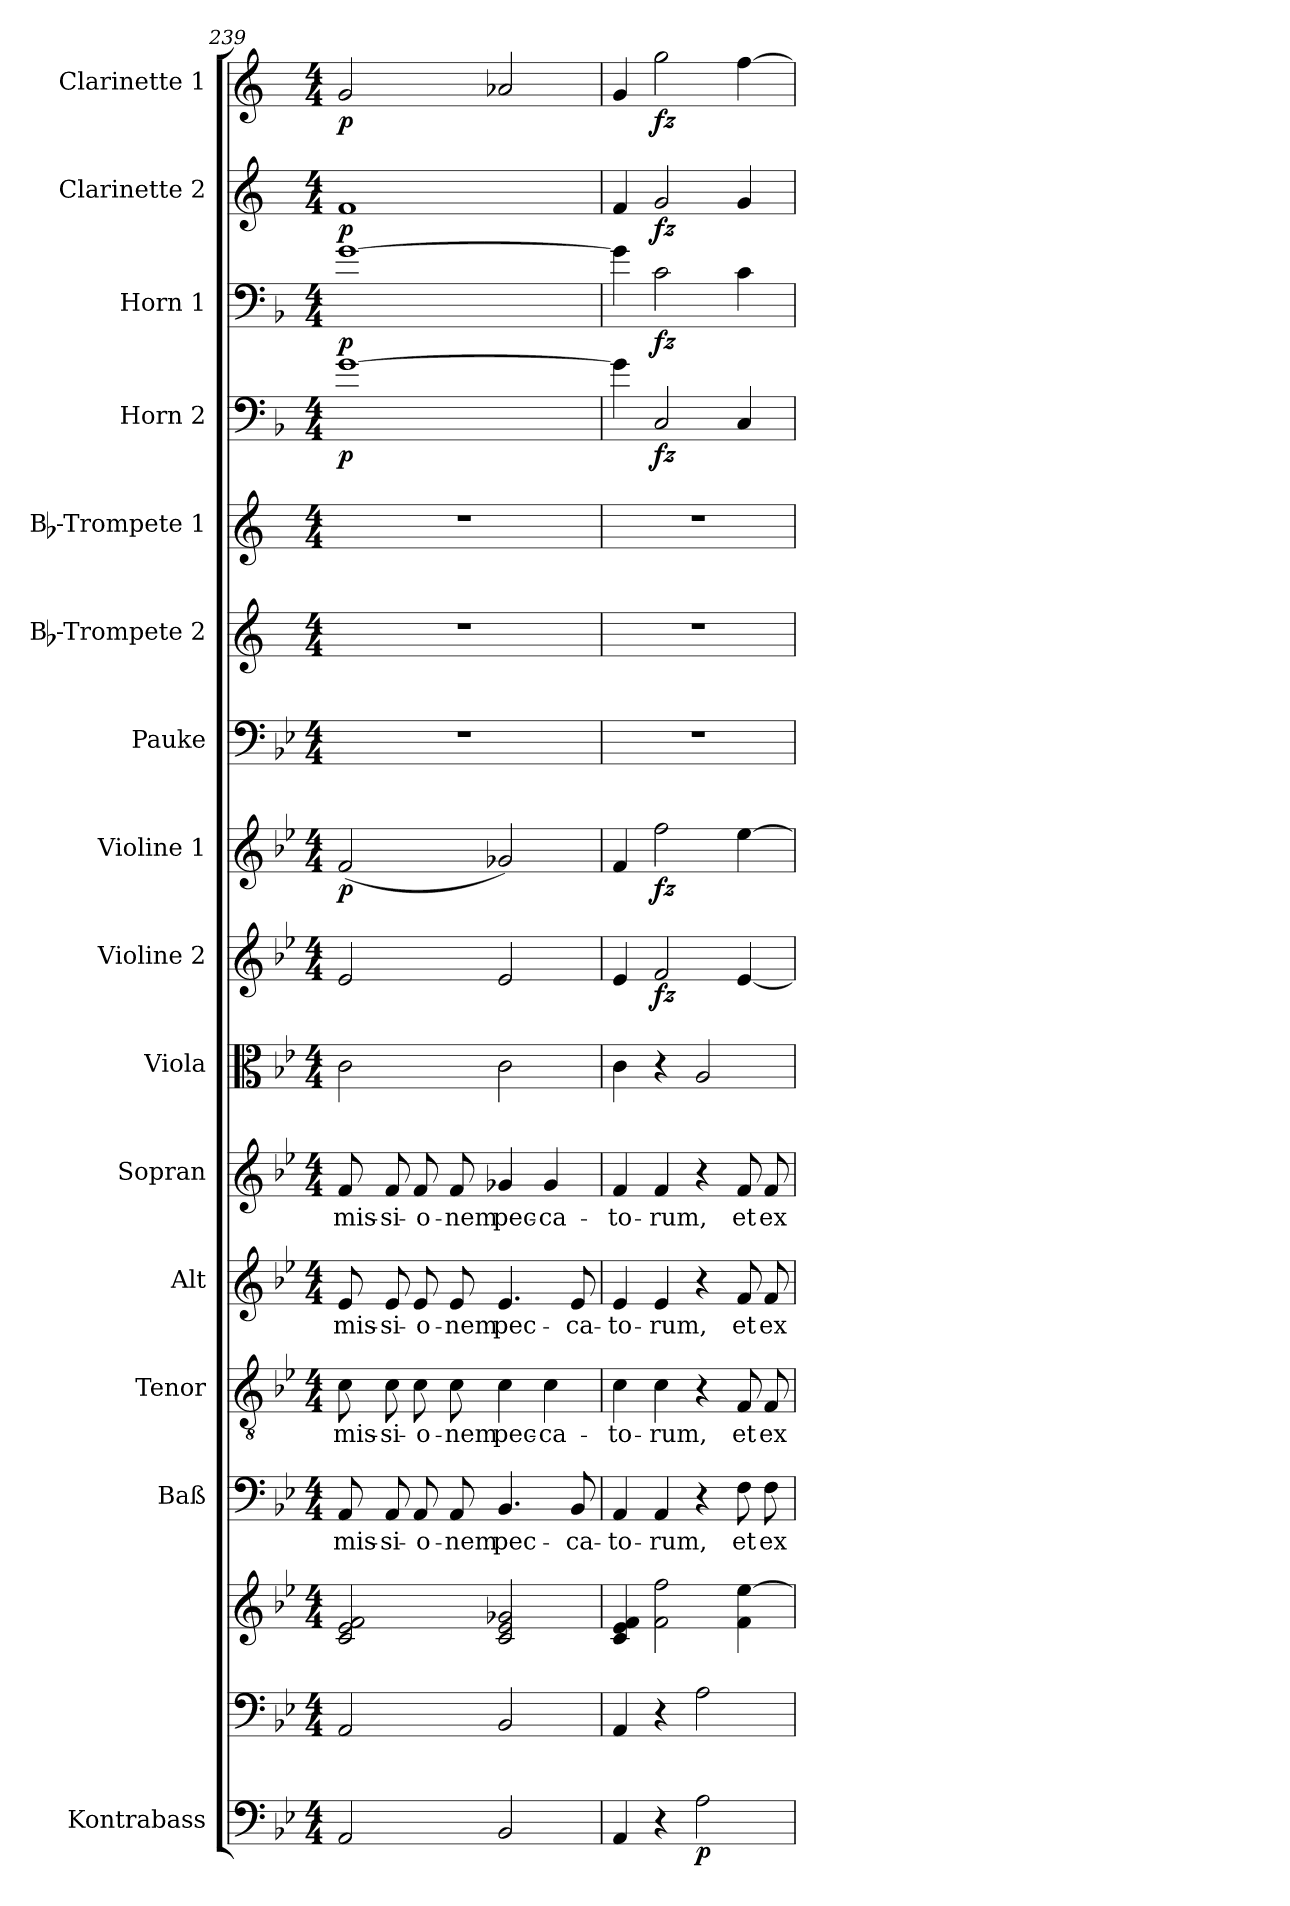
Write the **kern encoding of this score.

**kern	**dynam	**kern	**kern	**kern	**text	**kern	**text	**kern	**text	**kern	**text	**kern	**kern	**dynam	**kern	**dynam	**kern	**kern	**kern	**kern	**dynam	**kern	**dynam	**kern	**dynam	**kern	**dynam
*part16	*part16	*part15	*part15	*part14	*part14	*part13	*part13	*part12	*part12	*part11	*part11	*part10	*part9	*part9	*part8	*part8	*part7	*part6	*part5	*part4	*part4	*part3	*part3	*part2	*part2	*part1	*part1
*staff17	*staff17	*staff16	*staff15	*staff14	*staff14	*staff13	*staff13	*staff12	*staff12	*staff11	*staff11	*staff10	*staff9	*staff9	*staff8	*staff8	*staff7	*staff6	*staff5	*staff4	*staff4	*staff3	*staff3	*staff2	*staff2	*staff1	*staff1
*I"Kontrabass	*	*	*	*I"Baß	*	*I"Tenor	*	*I"Alt	*	*I"Sopran	*	*I"Viola	*I"Violine 2	*	*I"Violine 1	*	*I"Pauke	*I"Bb-Trompete 2	*I"Bb-Trompete 1	*I"Horn 2	*	*I"Horn 1	*	*I"Clarinette 2	*	*I"Clarinette 1	*
*I'Kb.	*	*	*	*I'Baß	*	*I'Ten	*	*I'Alt	*	*I'Sop	*	*I'Vla.	*I'Vln. 2	*	*I'Vln. 1	*	*I'Pk.	*I'Bb Trp. 2	*I'Bb Trp. 1	*I'Hrn. 2	*	*I'Hrn. 1	*	*I'Cl. 2	*	*I'Cl. 1	*
*clefF4	*	*clefF4	*clefG2	*clefF4	*	*clefGv2	*	*clefG2	*	*clefG2	*	*clefC3	*clefG2	*	*clefG2	*	*clefF4	*clefG2	*clefG2	*clefF4	*	*clefF4	*	*clefG2	*	*clefG2	*
*ITrd7c12	*	*	*	*	*	*	*	*	*	*	*	*	*	*	*	*	*	*ITrd1c2	*ITrd1c2	*ITrd4c7	*	*ITrd4c7	*	*ITrd1c2	*	*ITrd1c2	*
*k[b-e-]	*	*k[b-e-]	*k[b-e-]	*k[b-e-]	*	*k[b-e-]	*	*k[b-e-]	*	*k[b-e-]	*	*k[b-e-]	*k[b-e-]	*	*k[b-e-]	*	*k[b-e-]	*k[b-e-]	*k[b-e-]	*k[b-e-]	*	*k[b-e-]	*	*k[b-e-]	*	*k[b-e-]	*
*B-:	*	*B-:	*B-:	*B-:	*	*B-:	*	*B-:	*	*B-:	*	*B-:	*B-:	*	*B-:	*	*B-:	*B-:	*B-:	*B-:	*	*B-:	*	*B-:	*	*B-:	*
*M4/4	*	*M4/4	*M4/4	*M4/4	*	*M4/4	*	*M4/4	*	*M4/4	*	*M4/4	*M4/4	*	*M4/4	*	*M4/4	*M4/4	*M4/4	*M4/4	*	*M4/4	*	*M4/4	*	*M4/4	*
=239	=239	=239	=239	=239	=239	=239	=239	=239	=239	=239	=239	=239	=239	=239	=239	=239	=239	=239	=239	=239	=239	=239	=239	=239	=239	=239	=239
!	!	!	!	!	!LO:LY:b	!	!LO:LY:b	!	!LO:LY:b	!	!LO:LY:b	!	!	!	!	!LO:DY:b	!	!	!	!	!LO:DY:b	!	!LO:DY:b	!	!LO:DY:b	!	!LO:DY:b
2AAA/	.	2AA/	2c/ 2e-/ 2f/	8AA/	-mis-	8c\	-mis-	8e-/	-mis-	8f/	-mis-	2c\	2e-/	.	(<2f/	p	1r	1r	1r	[1c	p	[1c	p	1e-	p	2f/	p
!	!	!	!	!	!LO:LY:b	!	!LO:LY:b	!	!LO:LY:b	!	!LO:LY:b	!	!	!	!	!	!	!	!	!	!	!	!	!	!	!	!
.	.	.	.	8AA/	-si-	8c\	-si-	8e-/	-si-	8f/	-si-	.	.	.	.	.	.	.	.	.	.	.	.	.	.	.	.
!	!	!	!	!	!LO:LY:b	!	!LO:LY:b	!	!LO:LY:b	!	!LO:LY:b	!	!	!	!	!	!	!	!	!	!	!	!	!	!	!	!
.	.	.	.	8AA/	-o-	8c\	-o-	8e-/	-o-	8f/	-o-	.	.	.	.	.	.	.	.	.	.	.	.	.	.	.	.
!	!	!	!	!	!LO:LY:b	!	!LO:LY:b	!	!LO:LY:b	!	!LO:LY:b	!	!	!	!	!	!	!	!	!	!	!	!	!	!	!	!
.	.	.	.	8AA/	-nem	8c\	-nem	8e-/	-nem	8f/	-nem	.	.	.	.	.	.	.	.	.	.	.	.	.	.	.	.
!	!	!	!	!	!LO:LY:b	!	!LO:LY:b	!	!LO:LY:b	!	!LO:LY:b	!	!	!	!	!	!	!	!	!	!	!	!	!	!	!	!
2BBB-/	.	2BB-/	2c/ 2e-/ 2g-X/	4.BB-/	pec-	4c\	pec-	4.e-/	pec-	4g-X/	pec-	2c\	2e-/	.	2g-X/)	.	.	.	.	.	.	.	.	.	.	2g-X/	.
!	!	!	!	!	!	!	!LO:LY:b	!	!	!	!LO:LY:b	!	!	!	!	!	!	!	!	!	!	!	!	!	!	!	!
.	.	.	.	.	.	4c\	-ca-	.	.	4g-/	-ca-	.	.	.	.	.	.	.	.	.	.	.	.	.	.	.	.
!	!	!	!	!	!LO:LY:b	!	!	!	!LO:LY:b	!	!	!	!	!	!	!	!	!	!	!	!	!	!	!	!	!	!
.	.	.	.	8BB-/	-ca-	.	.	8e-/	-ca-	.	.	.	.	.	.	.	.	.	.	.	.	.	.	.	.	.	.
=240	=240	=240	=240	=240	=240	=240	=240	=240	=240	=240	=240	=240	=240	=240	=240	=240	=240	=240	=240	=240	=240	=240	=240	=240	=240	=240	=240
!	!	!	!	!	!LO:LY:b	!	!LO:LY:b	!	!LO:LY:b	!	!LO:LY:b	!	!	!	!	!	!	!	!	!	!	!	!	!	!	!	!
4AAA/	.	4AA/	4c/ 4e-/ 4f/	4AA/	-to-	4c\	-to-	4e-/	-to-	4f/	-to-	4c\	4e-/	.	4f/	.	1r	1r	1r	4c\]	.	4c\]	.	4e-/	.	4f/	.
!	!	!	!	!	!LO:LY:b	!	!LO:LY:b	!	!LO:LY:b	!	!LO:LY:b	!	!	!LO:DY:b	!	!LO:DY:b	!	!	!	!	!LO:DY:b	!	!LO:DY:b	!	!LO:DY:b	!	!LO:DY:b
4r	.	4r	2f\ 2ff\	4AA/	-rum,	4c\	-rum,	4e-/	-rum,	4f/	-rum,	4r	2f/	fz	2ff\	fz	.	.	.	2FF/	fz	2F\	fz	2f/	fz	2ff\	fz
!	!LO:DY:b	!	!	!	!	!	!	!	!	!	!	!	!	!	!	!	!	!	!	!	!	!	!	!	!	!	!
2AA\	p	2A\	.	4r	.	4r	.	4r	.	4r	.	2A/	.	.	.	.	.	.	.	.	.	.	.	.	.	.	.
!	!	!	!	!	!LO:LY:b	!	!LO:LY:b	!	!LO:LY:b	!	!LO:LY:b	!	!	!	!	!	!	!	!	!	!	!	!	!	!	!	!
.	.	.	4f\ [4ee-\	8F\	et	8F/	et	8f/	et	8f/	et	.	[4e-/	.	[4ee-\	.	.	.	.	4FF/	.	4F\	.	4f/	.	[4ee-\	.
!	!	!	!	!	!LO:LY:b	!	!LO:LY:b	!	!LO:LY:b	!	!LO:LY:b	!	!	!	!	!	!	!	!	!	!	!	!	!	!	!	!
.	.	.	.	8F\	ex-	8F/	ex-	8f/	ex-	8f/	ex-	.	.	.	.	.	.	.	.	.	.	.	.	.	.	.	.
=	=	=	=	=	=	=	=	=	=	=	=	=	=	=	=	=	=	=	=	=	=	=	=	=	=	=	=
*-	*-	*-	*-	*-	*-	*-	*-	*-	*-	*-	*-	*-	*-	*-	*-	*-	*-	*-	*-	*-	*-	*-	*-	*-	*-	*-	*-
